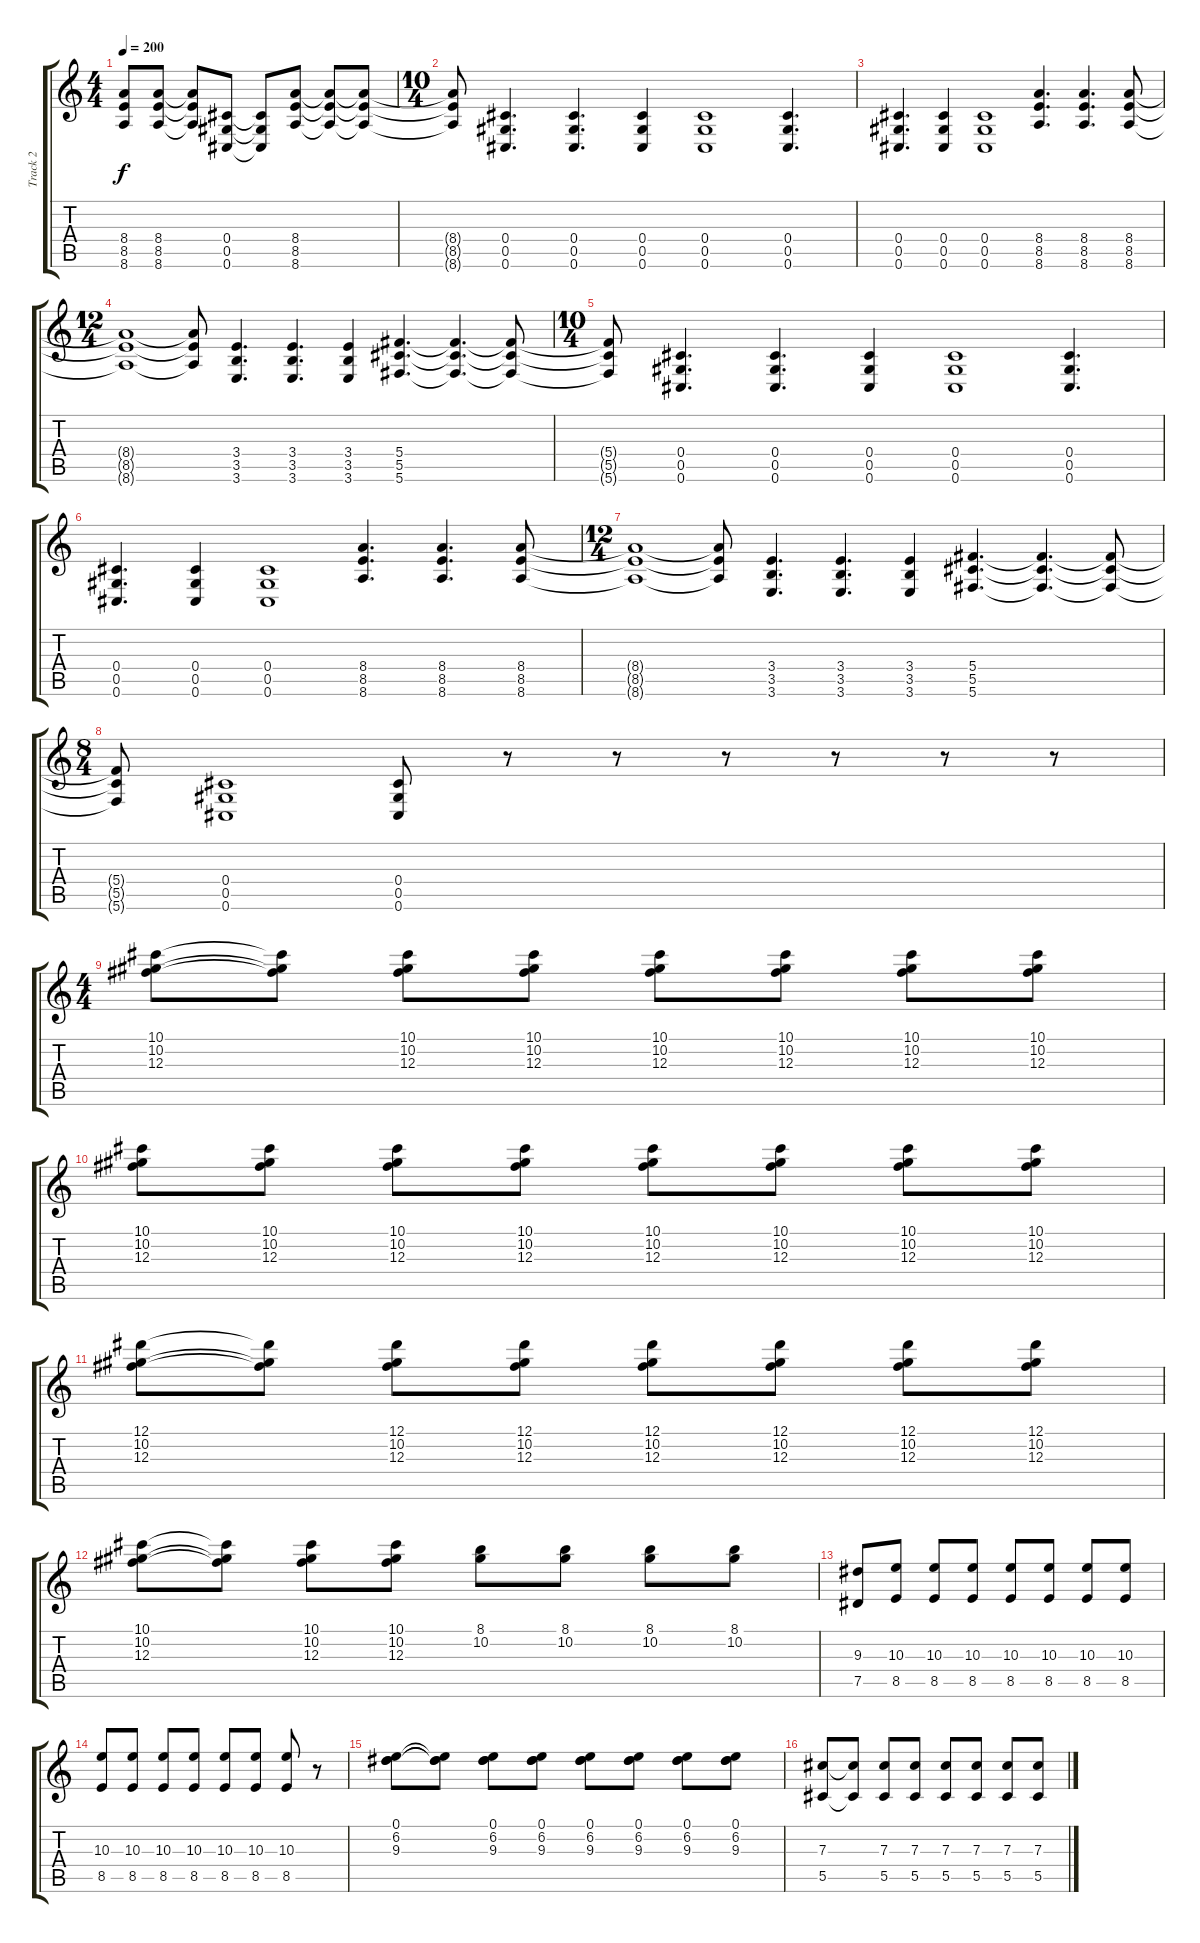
\track ("Track 2" "Track 2") {instrument overdrivenguitar}
\staff {score tabs}
\tuning (Eb4 Bb3 Gb3 Db3 Ab2 Db2) {hide}
\ts (4 4)
\tempo 200
\clef g2
\ks c
(8.4{t} 8.5{t} 8.6{t}).8{dy f} (8.4 8.5 8.6).8 (8.4{t} 8.5{t} 8.6{t}).8 (0.4 0.5 0.6).8 (0.4{t} 0.5{t} 0.6{t}).8 (8.4 8.5 8.6).8 (8.4{t} 8.5{t} 8.6{t}).8 (8.4{t} 8.5{t} 8.6{t}).8 |
\ts (10 4)
(8.4{t} 8.5{t} 8.6{t}).8 (0.4 0.5 0.6).4{d} (0.4 0.5 0.6).4{d} (0.4 0.5 0.6).4 (0.4 0.5 0.6).1 (0.4 0.5 0.6).4{d} |
(0.4 0.5 0.6).4{d} (0.4 0.5 0.6).4 (0.4 0.5 0.6).1 (8.4 8.5 8.6).4{d} (8.4 8.5 8.6).4{d} (8.4 8.5 8.6).8 |
\ts (12 4)
(8.4{t} 8.5{t} 8.6{t}).1 (8.4{t} 8.5{t} 8.6{t}).8 (3.4 3.5 3.6).4{d} (3.4 3.5 3.6).4{d} (3.4 3.5 3.6).4 (5.4 5.5 5.6).4{d} (5.4{t} 5.5{t} 5.6{t}).4{d} (5.4{t} 5.5{t} 5.6{t}).8 |
\ts (10 4)
(5.4{t} 5.5{t} 5.6{t}).8 (0.4 0.5 0.6).4{d} (0.4 0.5 0.6).4{d} (0.4 0.5 0.6).4 (0.4 0.5 0.6).1 (0.4 0.5 0.6).4{d} |
(0.4 0.5 0.6).4{d} (0.4 0.5 0.6).4 (0.4 0.5 0.6).1 (8.4 8.5 8.6).4{d} (8.4 8.5 8.6).4{d} (8.4 8.5 8.6).8 |
\ts (12 4)
(8.4{t} 8.5{t} 8.6{t}).1 (8.4{t} 8.5{t} 8.6{t}).8 (3.4 3.5 3.6).4{d} (3.4 3.5 3.6).4{d} (3.4 3.5 3.6).4 (5.4 5.5 5.6).4{d} (5.4{t} 5.5{t} 5.6{t}).4{d} (5.4{t} 5.5{t} 5.6{t}).8 |
\ts (8 4)
(5.4{t} 5.5{t} 5.6{t}).8 (0.4 0.5 0.6).1 (0.4 0.5 0.6).8 r.8 r.8 r.8 r.8 r.8 r.8 |
\ts (4 4)
(10.1 10.2 12.3).8 (10.1{t} 10.2{t} 12.3{t}).8 (10.1 10.2 12.3).8 (10.1 10.2 12.3).8 (10.1 10.2 12.3).8 (10.1 10.2 12.3).8 (10.1 10.2 12.3).8 (10.1 10.2 12.3).8 |
(10.1 10.2 12.3).8 (10.1 10.2 12.3).8 (10.1 10.2 12.3).8 (10.1 10.2 12.3).8 (10.1 10.2 12.3).8 (10.1 10.2 12.3).8 (10.1 10.2 12.3).8 (10.1 10.2 12.3).8 |
(12.1 10.2 12.3).8 (12.1{t} 10.2{t} 12.3{t}).8 (12.1 10.2 12.3).8 (12.1 10.2 12.3).8 (12.1 10.2 12.3).8 (12.1 10.2 12.3).8 (12.1 10.2 12.3).8 (12.1 10.2 12.3).8 |
(10.1 10.2 12.3).8 (10.1{t} 10.2{t} 12.3{t}).8 (10.1 10.2 12.3).8 (10.1 10.2 12.3).8 (8.1 10.2).8 (8.1 10.2).8 (8.1 10.2).8 (8.1 10.2).8 |
(9.3 7.5).8 (10.3 8.5).8 (10.3 8.5).8 (10.3 8.5).8 (10.3 8.5).8 (10.3 8.5).8 (10.3 8.5).8 (10.3 8.5).8 |
(10.3 8.5).8 (10.3 8.5).8 (10.3 8.5).8 (10.3 8.5).8 (10.3 8.5).8 (10.3 8.5).8 (10.3 8.5).8 r.8 |
(0.1 6.2 9.3).8 (0.1{t} 6.2{t} 9.3{t}).8 (0.1 6.2 9.3).8 (0.1 6.2 9.3).8 (0.1 6.2 9.3).8 (0.1 6.2 9.3).8 (0.1 6.2 9.3).8 (0.1 6.2 9.3).8 |
(7.3 5.5).8 (7.3{t} 5.5{t}).8 (7.3 5.5).8 (7.3 5.5).8 (7.3 5.5).8 (7.3 5.5).8 (7.3 5.5).8 (7.3 5.5).8
